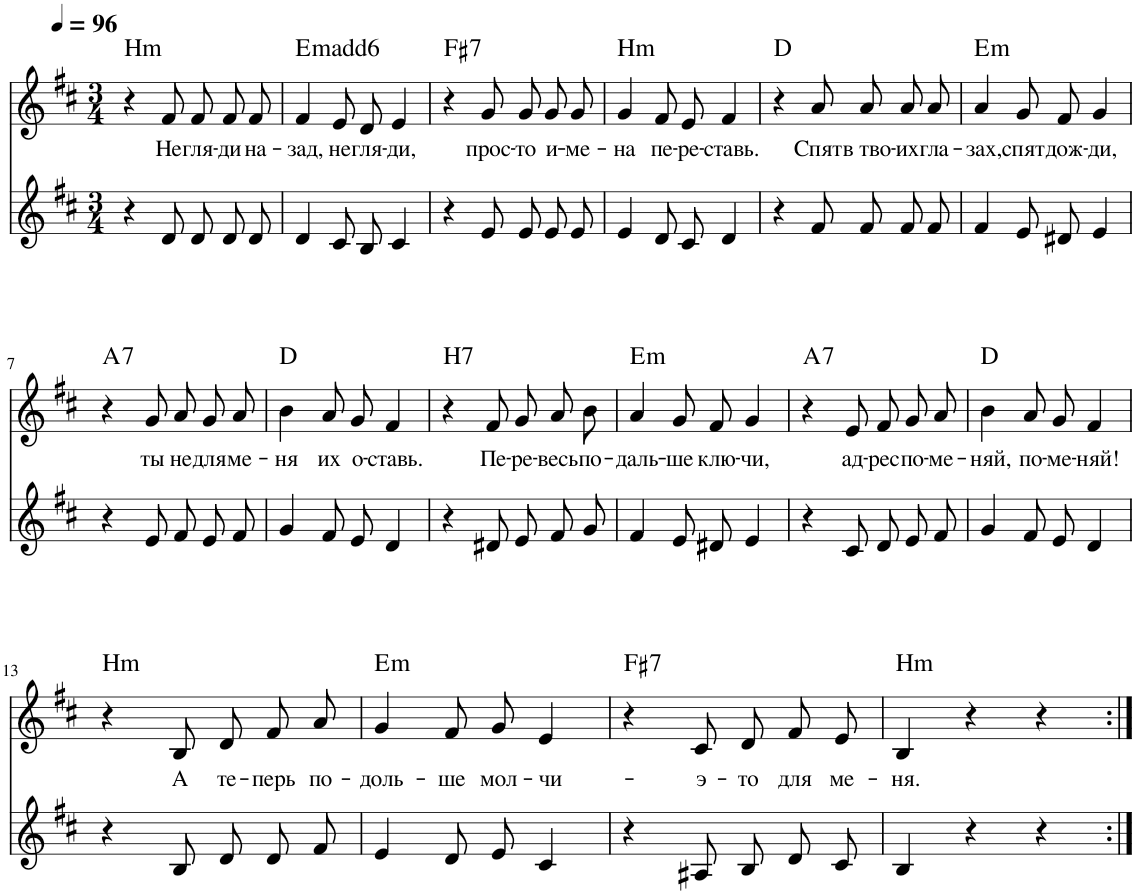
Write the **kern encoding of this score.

**kern	**kern	**text	**harte
*part2	*part1	*part1	*part1
*staff2	*staff1	*staff1	*
*I"Голос	*I"Голос	*	*
*clefG2	*clefG2	*	*
*	*Trd4c7	*	*
*k[f#c#]	*k[f#c#]	*	*
*M3/4	*M3/4	*	*
*MM96	*MM96	*	*
=1	=1	=1	=1
!	!	!	!LO:H:kt=Hm
4r	4r	.	N
!	!	!LO:LY:b	!
8d/L	8f#/L	Не	.
!	!	!LO:LY:b	!
8d/J	8f#/J	гля-	.
!	!	!LO:LY:b	!
8d/L	8f#/L	-ди	.
!	!	!LO:LY:b	!
8d/J	8f#/J	на-	.
=2	=2	=2	=2
!	!	!LO:LY:b	!LO:H:kt=m
4d/	4f#/	-зад,	E:min(6)
!	!	!LO:LY:b	!
8c#/L	8e/L	не	.
!	!	!LO:LY:b	!
8B/J	8d/J	гля-	.
!	!	!LO:LY:b	!
4c#/	4e/	-ди,	.
=3	=3	=3	=3
!	!	!	!LO:H:kt=7
4r	4r	.	F#:7
!	!	!LO:LY:b	!
8e/L	8g/L	прос-	.
!	!	!LO:LY:b	!
8e/J	8g/J	-то	.
!	!	!LO:LY:b	!
8e/L	8g/L	и-	.
!	!	!LO:LY:b	!
8e/J	8g/J	-ме-	.
=4	=4	=4	=4
!	!	!LO:LY:b	!LO:H:kt=Hm
4e/	4g/	-на	N
!	!	!LO:LY:b	!
8d/L	8f#/L	пе-	.
!	!	!LO:LY:b	!
8c#/J	8e/J	-ре-	.
!	!	!LO:LY:b	!
4d/	4f#/	-ставь.	.
=5	=5	=5	=5
4r	4r	.	D:maj
!	!	!LO:LY:b	!
8f#/L	8a/L	Спят	.
!	!	!LO:LY:b	!
8f#/J	8a/J	в тво-	.
!	!	!LO:LY:b	!
8f#/L	8a/L	-их	.
!	!	!LO:LY:b	!
8f#/J	8a/J	гла-	.
=6	=6	=6	=6
!	!	!LO:LY:b	!LO:H:kt=m
4f#/	4a/	-зах,	E:min
!	!	!LO:LY:b	!
8e/L	8g/L	спят	.
!	!	!LO:LY:b	!
8d#X/J	8f#/J	дож-	.
!	!	!LO:LY:b	!
4e/	4g/	-ди,	.
!!LO:LB:g=z
=7	=7	=7	=7
!	!	!	!LO:H:kt=7
4r	4r	.	A:7
!	!	!LO:LY:b	!
8e/L	8g/L	ты	.
!	!	!LO:LY:b	!
8f#/J	8a/J	не	.
!	!	!LO:LY:b	!
8e/L	8g/L	для	.
!	!	!LO:LY:b	!
8f#/J	8a/J	ме-	.
=8	=8	=8	=8
!	!	!LO:LY:b	!
4g/	4b\	-ня	D:maj
!	!	!LO:LY:b	!
8f#/L	8a/L	их	.
!	!	!LO:LY:b	!
8e/J	8g/J	о-	.
!	!	!LO:LY:b	!
4d/	4f#/	-ставь.	.
=9	=9	=9	=9
!	!	!	!LO:H:kt=H7
4r	4r	.	N
!	!	!LO:LY:b	!
8d#X/L	8f#/L	Пе-	.
!	!	!LO:LY:b	!
8e/J	8g/J	-ре-	.
!	!	!LO:LY:b	!
8f#/L	8a/L	-весь	.
!	!	!LO:LY:b	!
8g/J	8b/J	по-	.
=10	=10	=10	=10
!	!	!LO:LY:b	!LO:H:kt=m
4f#/	4a/	-даль-	E:min
!	!	!LO:LY:b	!
8e/L	8g/L	-ше	.
!	!	!LO:LY:b	!
8d#X/J	8f#/J	клю-	.
!	!	!LO:LY:b	!
4e/	4g/	-чи,	.
=11	=11	=11	=11
!	!	!	!LO:H:kt=7
4r	4r	.	A:7
!	!	!LO:LY:b	!
8c#/L	8e/L	ад-	.
!	!	!LO:LY:b	!
8d/J	8f#/J	-рес	.
!	!	!LO:LY:b	!
8e/L	8g/L	по-	.
!	!	!LO:LY:b	!
8f#/J	8a/J	-ме-	.
=12	=12	=12	=12
!	!	!LO:LY:b	!
4g/	4b\	-няй,	D:maj
!	!	!LO:LY:b	!
8f#/L	8a/L	по-	.
!	!	!LO:LY:b	!
8e/J	8g/J	-ме-	.
!	!	!LO:LY:b	!
4d/	4f#/	-няй!	.
!!LO:LB:g=z
=13	=13	=13	=13
!	!	!	!LO:H:kt=Hm
4r	4r	.	N
!	!	!LO:LY:b	!
8B/L	8B/L	А	.
!	!	!LO:LY:b	!
8d/J	8d/J	те-	.
!	!	!LO:LY:b	!
8d/L	8f#/L	-перь	.
!	!	!LO:LY:b	!
8f#/J	8a/J	по-	.
=14	=14	=14	=14
!	!	!LO:LY:b	!LO:H:kt=m
4e/	4g/	-доль-	E:min
!	!	!LO:LY:b	!
8d/L	8f#/L	-ше	.
!	!	!LO:LY:b	!
8e/J	8g/J	мол-	.
!	!	!LO:LY:b	!
4c#/	4e/	-чи-	.
=15	=15	=15	=15
!	!	!	!LO:H:kt=7
4r	4r	.	F#:7
!	!	!LO:LY:b	!
8A#X/L	8c#/L	-э-	.
!	!	!LO:LY:b	!
8B/J	8d/J	-то	.
!	!	!LO:LY:b	!
8d/L	8f#/L	для	.
!	!	!LO:LY:b	!
8c#/J	8e/J	ме-	.
=16	=16	=16	=16
!	!	!LO:LY:b	!LO:H:kt=Hm
4B/	4B/	-ня.	N
4r	4r	.	.
4r	4r	.	.
=:|!	=:|!	=:|!	=:|!
*-	*-	*-	*-
